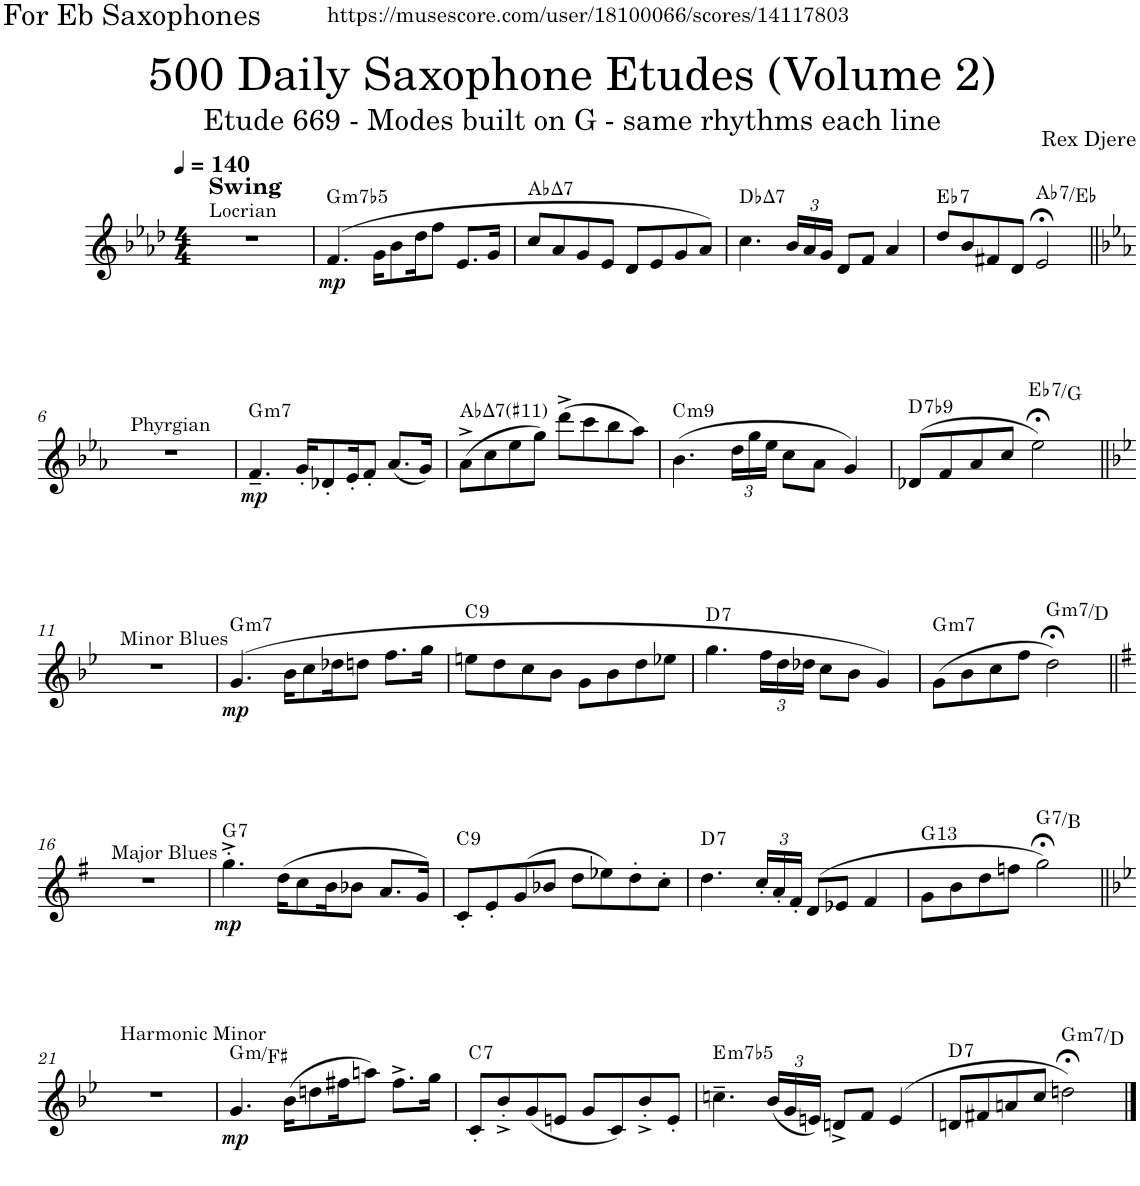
**kern	**dynam	**harte
*part1	*part1	*part1
*staff1	*staff1	*
*I"Alto Saxophone	*	*
*I'A. Sax.	*	*
*clefG2	*	*
*Trd5c9	*	*
*k[b-e-a-d-]	*	*
*M4/4	*	*
*MM140	*	*
=1	=1	=1
!LO:TX:a:t=Locrian	!	!
!LO:TX:a:B:t=Swing	!	!
1r	.	.
=2	=2	=2
!	!LO:DY:b	!LO:H:kt=m7b5
(4.f/	mp	G:hdim7
16g\KL	.	.
8b-\	.	.
16dd-\K	.	.
8ff\J	.	.
8.e-/L	.	.
16g/Jk	.	.
=3	=3	=3
!	!	!LO:H:kt=7
8cc/L	.	Ab:maj7
8a-/	.	.
8g/	.	.
8e-/J	.	.
8d-/L	.	.
8e-/	.	.
8g/	.	.
8a-/J)	.	.
=4	=4	=4
!	!	!LO:H:kt=7
4.cc\	.	Db:maj7
*Xbrackettup	*	*
24b-/LL	.	.
24a-/	.	.
24g/JJ	.	.
8d-/L	.	.
8f/J	.	.
4a-/	.	.
=5	=5	=5
!	!	!LO:H:kt=7
8dd-/L	.	Eb:7
8b-/	.	.
8f#X/	.	.
8d-/J	.	.
!	!	!LO:H:kt=7
2e-;</	.	Ab:7/5
!!LO:LB:g=z
=6||	=6||	=6||
*k[b-e-a-]	*	*
!LO:TX:a:t=Phyrgian	!	!
1r	.	.
=7	=7	=7
!	!LO:DY:b	!LO:H:kt=m7
4.f~/	mp	G:min7
16g'/KL	.	.
8d-X'/	.	.
16e-'/K	.	.
8f'/J	.	.
(8.a-/L	.	.
16g/Jk)	.	.
=8	=8	=8
!	!	!LO:H:kt=7
(8a-^\L	.	Ab:maj7(#11)
8cc\	.	.
8ee-\	.	.
8gg\J)	.	.
(8ddd^\L	.	.
8ccc\	.	.
8bb-\	.	.
8aa-\J)	.	.
=9	=9	=9
!	!	!LO:H:kt=m9
(4.b-\	.	C:min9
24dd\LL	.	.
24gg\	.	.
24ee-\JJ	.	.
8cc\L	.	.
8a-\J	.	.
4g/)	.	.
=10	=10	=10
!	!	!LO:H:kt=7
(8d-X/L	.	D:7(b9)
8f/	.	.
8a-/	.	.
8cc/J	.	.
!	!	!LO:H:kt=7
2ee-;<\)	.	Eb:7/3
!!LO:LB:g=z
=11||	=11||	=11||
*k[b-e-]	*	*
!LO:TX:a:t=Minor Blues	!	!
1r	.	.
=12	=12	=12
!	!LO:DY:b	!LO:H:kt=m7
(4.g/	mp	G:min7
16b-\KL	.	.
8cc\	.	.
16dd-X\K	.	.
8ddn\J	.	.
8.ff\L	.	.
16gg\Jk	.	.
=13	=13	=13
!	!	!LO:H:kt=9
8een\L	.	C:9
8dd\	.	.
8cc\	.	.
8b-\J	.	.
8g\L	.	.
8b-\	.	.
8dd\	.	.
8ee-X\J	.	.
=14	=14	=14
!	!	!LO:H:kt=7
4.gg\	.	D:7
24ff\LL	.	.
24dd\	.	.
24dd-X\JJ	.	.
8cc\L	.	.
8b-\J	.	.
4g/)	.	.
=15	=15	=15
!	!	!LO:H:kt=m7
(8g\L	.	G:min7
8b-\	.	.
8cc\	.	.
8ff\J	.	.
!	!	!LO:H:kt=m7
2dd;<\)	.	G:min7/5
!!LO:LB:g=z
=16||	=16||	=16||
*k[f#]	*	*
!LO:TX:a:t=Major Blues	!	!
1r	.	.
=17	=17	=17
!	!LO:DY:b	!LO:H:kt=7
4.gg^'\	mp	G:7
(16dd\KL	.	.
8cc\	.	.
16b\K	.	.
8b-X\J	.	.
8.a/L	.	.
16g/Jk)	.	.
=18	=18	=18
!	!	!LO:H:kt=9
8c'/L	.	C:9
8e'/	.	.
(8g/	.	.
8b-X/J	.	.
8dd\L	.	.
8ee-X\)	.	.
8dd'\	.	.
8cc'\J	.	.
=19	=19	=19
!	!	!LO:H:kt=7
4.dd\	.	D:7
24cc'/LL	.	.
24a'/	.	.
24f#'/JJ	.	.
(8d/L	.	.
8e-X/J	.	.
4f#/	.	.
=20	=20	=20
!	!	!LO:H:kt=13
8g\L	.	G:9(11,13)
8b\	.	.
8dd\	.	.
8ffn\J	.	.
!	!	!LO:H:kt=7
2gg;<\)	.	G:7/3
!!LO:LB:g=z
=21||	=21||	=21||
*k[b-e-]	*	*
!LO:TX:a:t=Harmonic Minor	!	!
1r	.	.
=22	=22	=22
!	!LO:DY:b	!LO:H:kt=m
4.g/	mp	G:min/7
(16b-\KL	.	.
8ddn\	.	.
16ff#X\K	.	.
8aan\J)	.	.
8.ff#^\L	.	.
16gg\Jk	.	.
=23	=23	=23
!	!	!LO:H:kt=7
8c'/L	.	C:7
8b-'^/	.	.
(8g/	.	.
8en/J	.	.
8g/L	.	.
8c/)	.	.
8b-'^/	.	.
8e'/J	.	.
=24	=24	=24
!	!	!LO:H:kt=m7b5
4.ccn~\	.	E:hdim7
(24b-/LL	.	.
24g/	.	.
24en/JJ)	.	.
8dn^/L	.	.
8f/J	.	.
(4e/	.	.
=25	=25	=25
!	!	!LO:H:kt=7
8dn/L	.	D:7
8f#X/	.	.
8an/	.	.
8cc/J	.	.
!	!	!LO:H:kt=m7
2ddn;<\)	.	G:min7/5
==	==	==
*-	*-	*-
